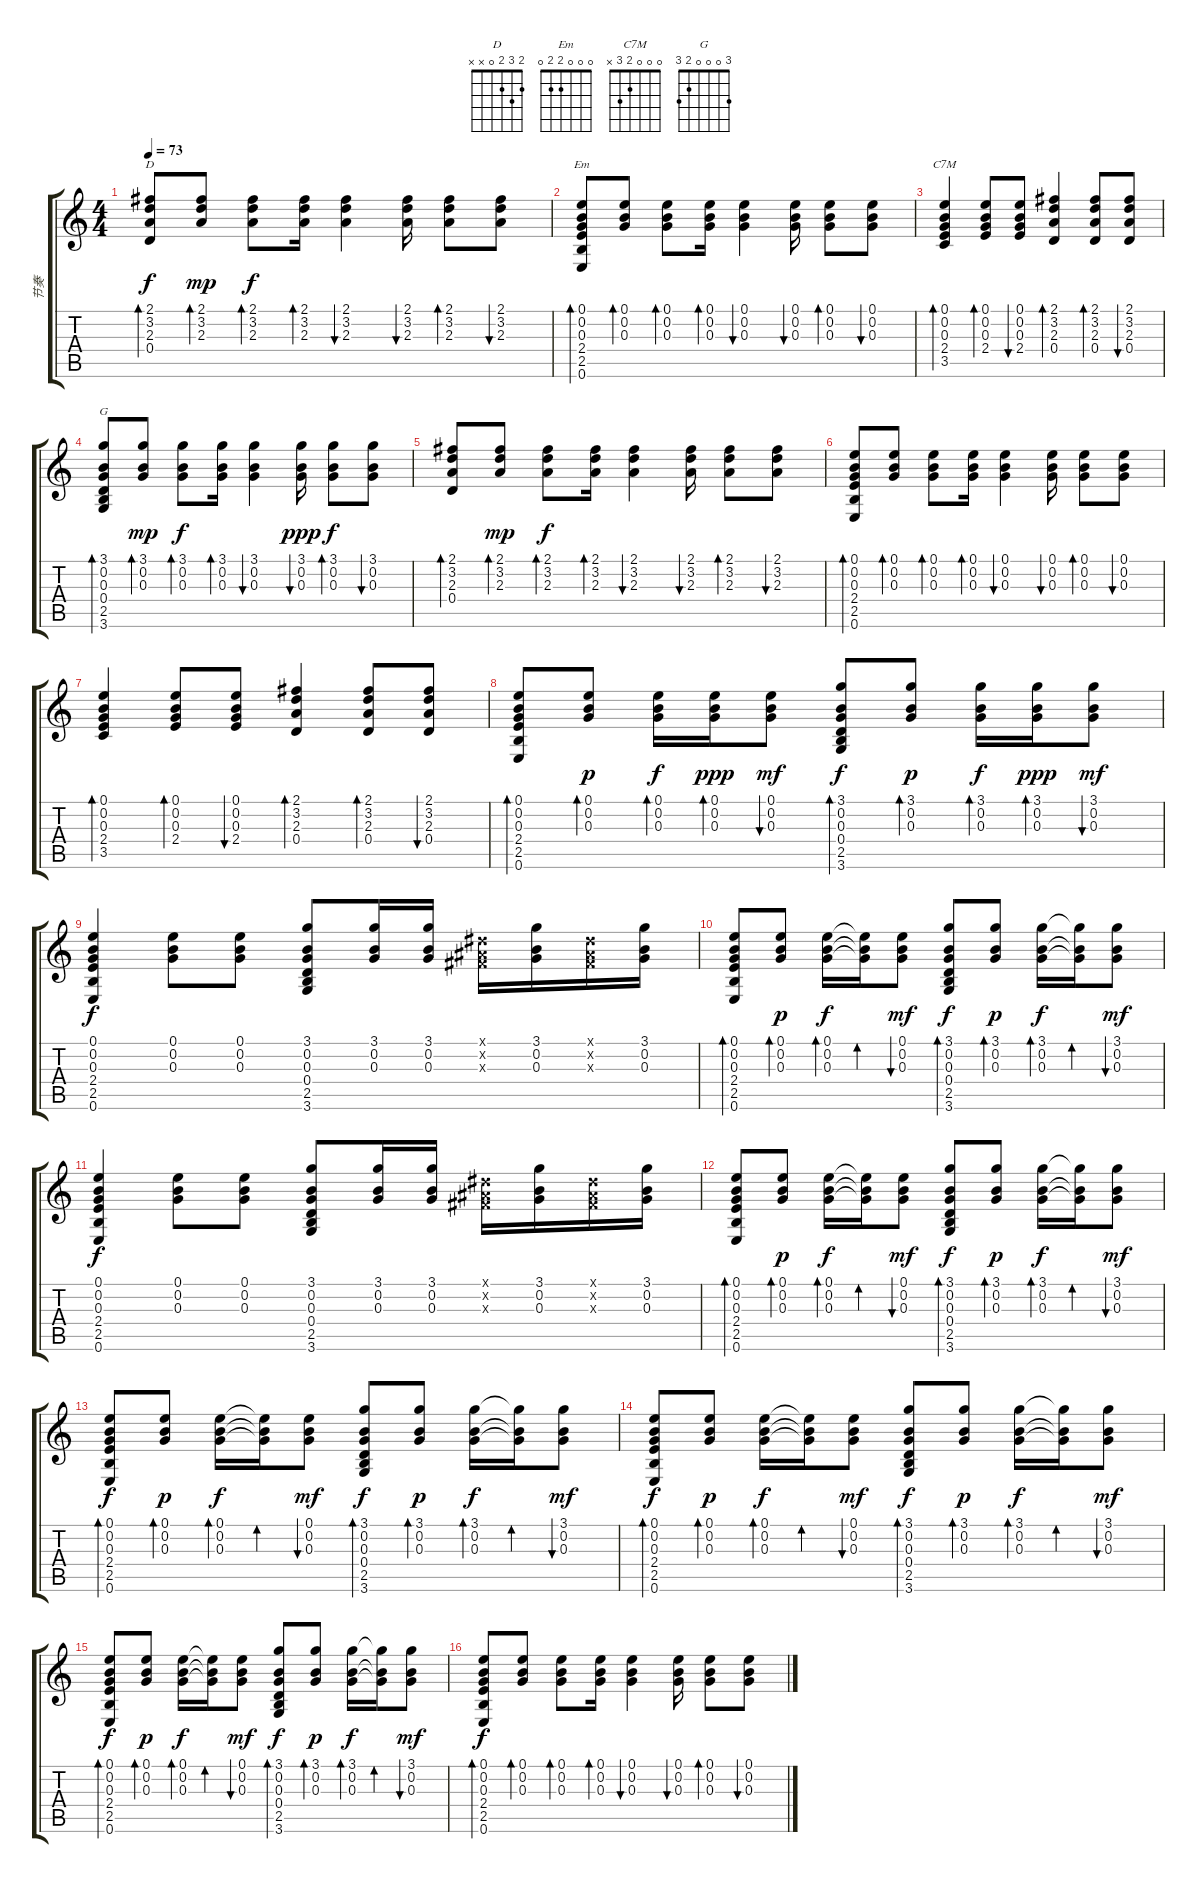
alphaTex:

\track ("节奏" "节奏") {instrument acousticguitarsteel}
\staff {score tabs}
\tuning (E4 B3 G3 D3 A2 E2) {hide}
\chord ("D" 2 3 2 0 x x)
\chord ("Em" 0 0 0 2 2 0)
\chord ("C7M" 0 0 0 2 3 x)
\chord ("G" 3 0 0 0 2 3)
\ts (4 4)
\tempo 73
\clef g2
\ks c
(2.1 3.2 2.3 0.4).8{bd 30 ch "D" dy f} (2.1 3.2 2.3).8{bd 30 dy mp} (2.1 3.2 2.3).8{bd 30 dy f} (2.1 3.2 2.3).16{bd 30} (2.1 3.2 2.3).4{bu 30} (2.1 3.2 2.3).16{bu 30} (2.1 3.2 2.3).8{bd 30} (2.1 3.2 2.3).8{bu 30} |
(0.1 0.2 0.3 2.4 2.5 0.6).8{bd 30 ch "Em"} (0.1 0.2 0.3).8{bd 30} (0.1 0.2 0.3).8{bd 30} (0.1 0.2 0.3).16{bd 30} (0.1 0.2 0.3).4{bu 30} (0.1 0.2 0.3).16{bu 30} (0.1 0.2 0.3).8{bd 30} (0.1 0.2 0.3).8{bu 30} |
(0.1 0.2 0.3 2.4 3.5).4{bd 30 ch "C7M"} (0.1 0.2 0.3 2.4).8{bd 30} (0.1 0.2 0.3 2.4).8{bu 30} (2.1 3.2 2.3 0.4).4{bd 30} (2.1 3.2 2.3 0.4).8{bd 30} (2.1 3.2 2.3 0.4).8{bu 30} |
(3.1 0.2 0.3 0.4 2.5 3.6).8{bd 30 ch "G"} (3.1 0.2 0.3).8{bd 30 dy mp} (3.1 0.2 0.3).8{bd 30 dy f} (3.1 0.2 0.3).16{bd 30} (3.1 0.2 0.3).4{bu 30} (3.1 0.2 0.3).16{bu 30 dy ppp} (3.1 0.2 0.3).8{bd 30 dy f} (3.1 0.2 0.3).8{bu 30} |
(2.1 3.2 2.3 0.4).8{bd 30} (2.1 3.2 2.3).8{bd 30 dy mp} (2.1 3.2 2.3).8{bd 30 dy f} (2.1 3.2 2.3).16{bd 30} (2.1 3.2 2.3).4{bu 30} (2.1 3.2 2.3).16{bu 30} (2.1 3.2 2.3).8{bd 30} (2.1 3.2 2.3).8{bu 30} |
(0.1 0.2 0.3 2.4 2.5 0.6).8{bd 30} (0.1 0.2 0.3).8{bd 30} (0.1 0.2 0.3).8{bd 30} (0.1 0.2 0.3).16{bd 30} (0.1 0.2 0.3).4{bu 30} (0.1 0.2 0.3).16{bu 30} (0.1 0.2 0.3).8{bd 30} (0.1 0.2 0.3).8{bu 30} |
(0.1 0.2 0.3 2.4 3.5).4{bd 30} (0.1 0.2 0.3 2.4).8{bd 30} (0.1 0.2 0.3 2.4).8{bu 30} (2.1 3.2 2.3 0.4).4{bd 30} (2.1 3.2 2.3 0.4).8{bd 30} (2.1 3.2 2.3 0.4).8{bu 30} |
(0.1 0.2 0.3 2.4 2.5 0.6).8{bd 60} (0.1 0.2 0.3).8{bd 60 dy p} (0.1 0.2 0.3).16{bd 60 dy f} (0.1 0.2 0.3).16{bd 60 dy ppp} (0.1 0.2 0.3).8{bu 60 dy mf} (3.1 0.2 0.3 0.4 2.5 3.6).8{bd 60 dy f} (3.1 0.2 0.3).8{bd 60 dy p} (3.1 0.2 0.3).16{bd 60 dy f} (3.1 0.2 0.3).16{bd 60 dy ppp} (3.1 0.2 0.3).8{bu 60 dy mf} |
(0.1 0.2 0.3 2.4 2.5 0.6).4{dy f} (0.1 0.2 0.3).8 (0.1 0.2 0.3).8 (3.1 0.2 0.3 0.4 2.5 3.6).8 (3.1 0.2 0.3).16 (3.1 0.2 0.3).16 (-1.1{x} -1.2{x} -1.3{x}).16 (3.1 0.2 0.3).16 (-1.1{x} -1.2{x} -1.3{x}).16 (3.1 0.2 0.3).16 |
(0.1 0.2 0.3 2.4 2.5 0.6).8{bd 60} (0.1 0.2 0.3).8{bd 60 dy p} (0.1 0.2 0.3).16{bd 60 dy f} (0.1{t} 0.2{t} 0.3{t}).16{bd 60} (0.1 0.2 0.3).8{bu 60 dy mf} (3.1 0.2 0.3 0.4 2.5 3.6).8{bd 60 dy f} (3.1 0.2 0.3).8{bd 60 dy p} (3.1 0.2 0.3).16{bd 60 dy f} (3.1{t} 0.2{t} 0.3{t}).16{bd 60} (3.1 0.2 0.3).8{bu 60 dy mf} |
(0.1 0.2 0.3 2.4 2.5 0.6).4{dy f} (0.1 0.2 0.3).8 (0.1 0.2 0.3).8 (3.1 0.2 0.3 0.4 2.5 3.6).8 (3.1 0.2 0.3).16 (3.1 0.2 0.3).16 (-1.1{x} -1.2{x} -1.3{x}).16 (3.1 0.2 0.3).16 (-1.1{x} -1.2{x} -1.3{x}).16 (3.1 0.2 0.3).16 |
(0.1 0.2 0.3 2.4 2.5 0.6).8{bd 60} (0.1 0.2 0.3).8{bd 60 dy p} (0.1 0.2 0.3).16{bd 60 dy f} (0.1{t} 0.2{t} 0.3{t}).16{bd 60} (0.1 0.2 0.3).8{bu 60 dy mf} (3.1 0.2 0.3 0.4 2.5 3.6).8{bd 60 dy f} (3.1 0.2 0.3).8{bd 60 dy p} (3.1 0.2 0.3).16{bd 60 dy f} (3.1{t} 0.2{t} 0.3{t}).16{bd 60} (3.1 0.2 0.3).8{bu 60 dy mf} |
(0.1 0.2 0.3 2.4 2.5 0.6).8{bd 60 dy f} (0.1 0.2 0.3).8{bd 60 dy p} (0.1 0.2 0.3).16{bd 60 dy f} (0.1{t} 0.2{t} 0.3{t}).16{bd 60} (0.1 0.2 0.3).8{bu 60 dy mf} (3.1 0.2 0.3 0.4 2.5 3.6).8{bd 60 dy f} (3.1 0.2 0.3).8{bd 60 dy p} (3.1 0.2 0.3).16{bd 60 dy f} (3.1{t} 0.2{t} 0.3{t}).16{bd 60} (3.1 0.2 0.3).8{bu 60 dy mf} |
(0.1 0.2 0.3 2.4 2.5 0.6).8{bd 60 dy f} (0.1 0.2 0.3).8{bd 60 dy p} (0.1 0.2 0.3).16{bd 60 dy f} (0.1{t} 0.2{t} 0.3{t}).16{bd 60} (0.1 0.2 0.3).8{bu 60 dy mf} (3.1 0.2 0.3 0.4 2.5 3.6).8{bd 60 dy f} (3.1 0.2 0.3).8{bd 60 dy p} (3.1 0.2 0.3).16{bd 60 dy f} (3.1{t} 0.2{t} 0.3{t}).16{bd 60} (3.1 0.2 0.3).8{bu 60 dy mf} |
(0.1 0.2 0.3 2.4 2.5 0.6).8{bd 60 dy f} (0.1 0.2 0.3).8{bd 60 dy p} (0.1 0.2 0.3).16{bd 60 dy f} (0.1{t} 0.2{t} 0.3{t}).16{bd 60} (0.1 0.2 0.3).8{bu 60 dy mf} (3.1 0.2 0.3 0.4 2.5 3.6).8{bd 60 dy f} (3.1 0.2 0.3).8{bd 60 dy p} (3.1 0.2 0.3).16{bd 60 dy f} (3.1{t} 0.2{t} 0.3{t}).16{bd 60} (3.1 0.2 0.3).8{bu 60 dy mf} |
(0.1 0.2 0.3 2.4 2.5 0.6).8{bd 30 dy f} (0.1 0.2 0.3).8{bd 30} (0.1 0.2 0.3).8{bd 30} (0.1 0.2 0.3).16{bd 30} (0.1 0.2 0.3).4{bu 30} (0.1 0.2 0.3).16{bu 30} (0.1 0.2 0.3).8{bd 30} (0.1 0.2 0.3).8{bu 30}
